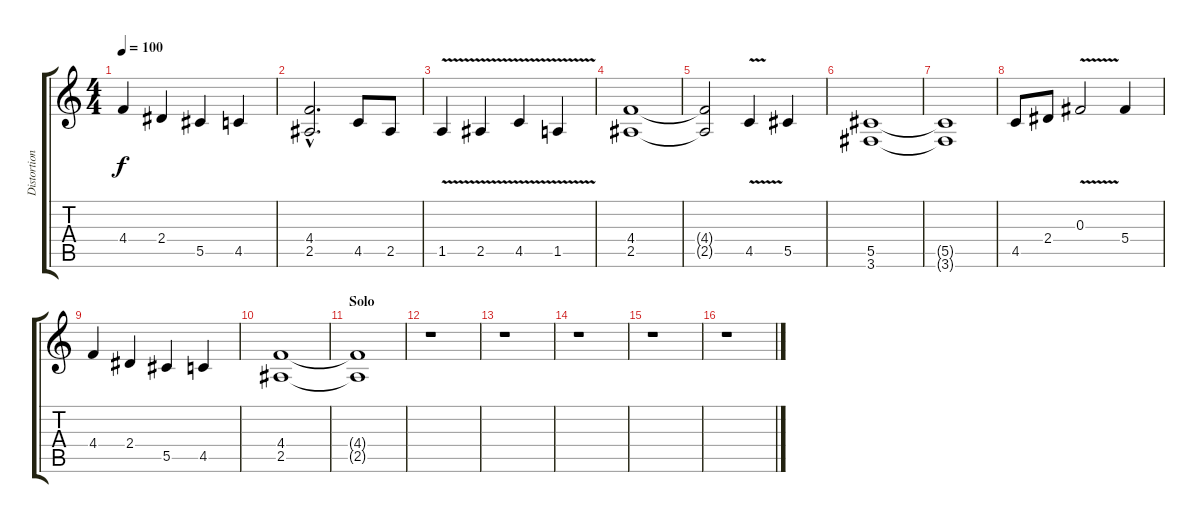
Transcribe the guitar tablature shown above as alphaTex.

\track ("Distortion Guitar" "Distortion") {instrument distortionguitar}
\staff {score tabs}
\tuning (Eb4 Bb3 Gb3 Db3 Ab2 Eb2) {hide}
\ts (4 4)
\tempo 100
\clef g2
\ks c
4.4.4{dy f} 2.4.4 5.5.4 4.5.4 |
(4.4{hac} 2.5{hac}).2{d} 4.5.8 2.5.8 |
1.5{v}.4 2.5{v}.4 4.5{v}.4 1.5{v}.4 |
(4.4 2.5).1 |
(4.4{t} 2.5{t}).2 4.5{v}.4 5.5.4 |
(5.5 3.6).1 |
(5.5{t} 3.6{t}).1 |
4.5.8 2.4.8 0.3{v}.2 5.4.4 |
4.4.4 2.4.4 5.5.4 4.5.4 |
(4.4 2.5).1 |
\section ("" "Solo")
(4.4{t} 2.5{t}).1 |
r.1 |
r.1 |
r.1 |
r.1 |
r.1
